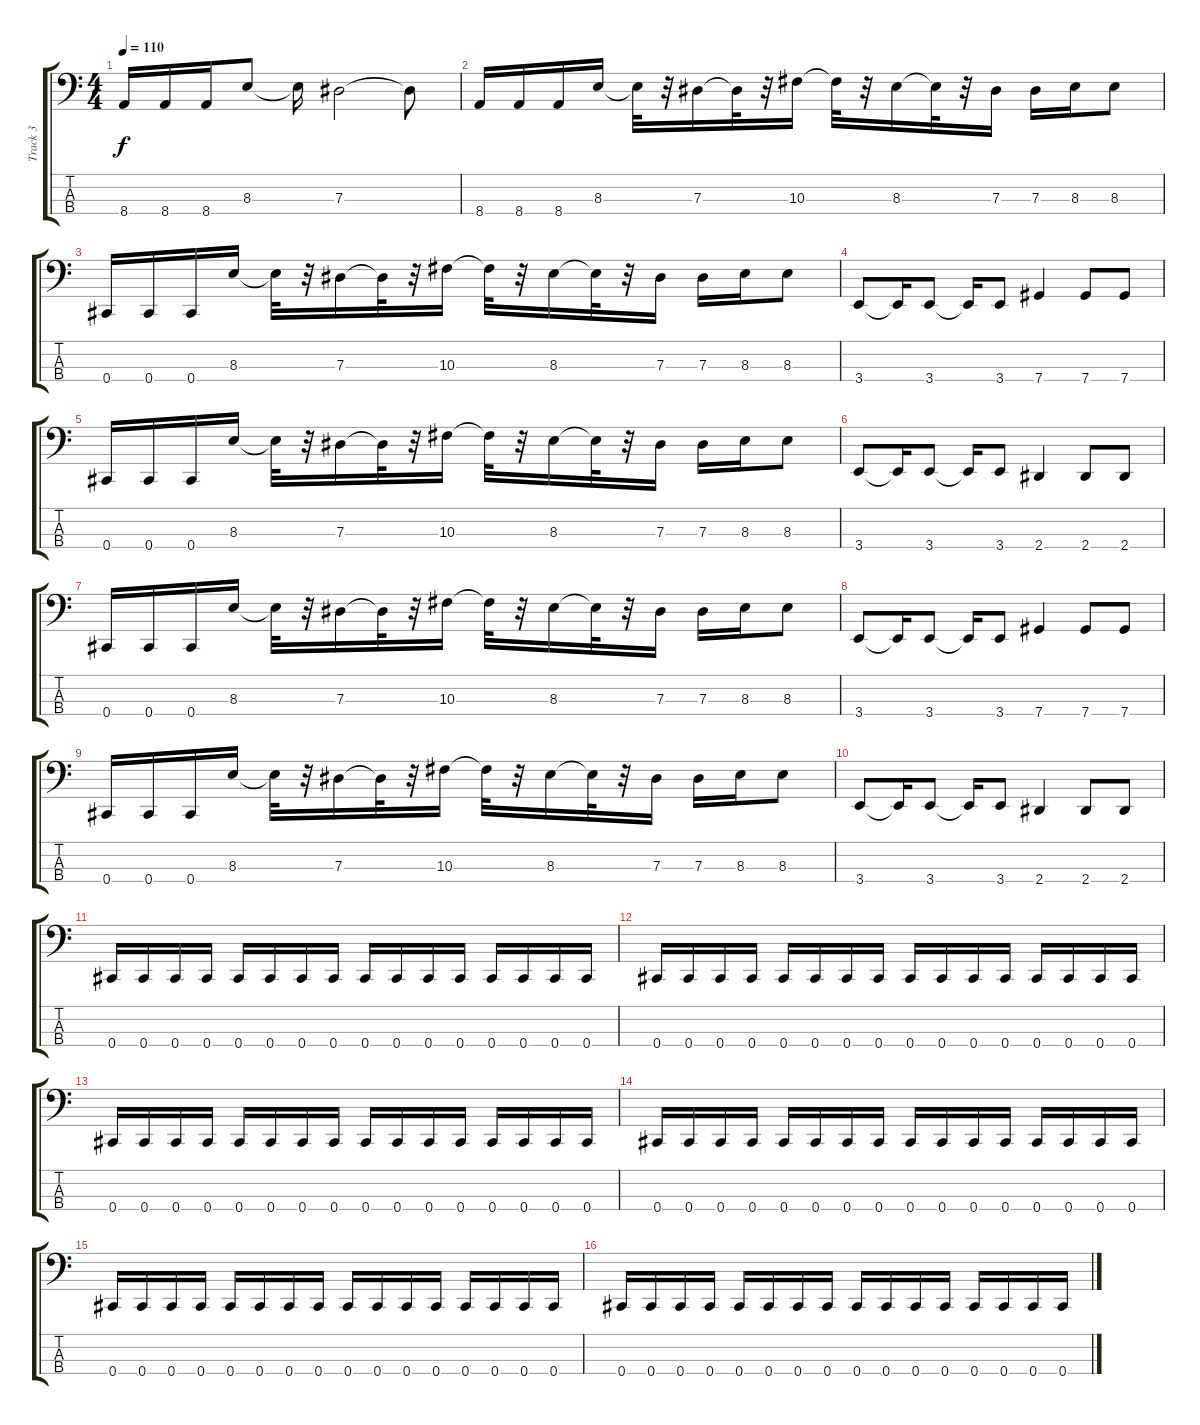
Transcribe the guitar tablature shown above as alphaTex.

\track ("Track 3" "Track 3") {instrument electricbassfinger}
\staff {score tabs}
\tuning (Gb2 Db2 Ab1 Db1) {hide}
\ts (4 4)
\tempo 110
\clef f4
\ks c
8.4.16{dy f} 8.4.16 8.4.16 8.3.8 8.3{t}.16 7.3.2 7.3{t}.8 |
8.4.16 8.4.16 8.4.16 8.3.16 8.3{t}.32 r.32 7.3.16 7.3{t}.32 r.32 10.3.16 10.3{t}.32 r.32 8.3.16 8.3{t}.32 r.32 7.3.16 7.3.16 8.3.16 8.3.8 |
0.4.16 0.4.16 0.4.16 8.3.16 8.3{t}.32 r.32 7.3.16 7.3{t}.32 r.32 10.3.16 10.3{t}.32 r.32 8.3.16 8.3{t}.32 r.32 7.3.16 7.3.16 8.3.16 8.3.8 |
3.4.8 3.4{t}.16 3.4.8 3.4{t}.16 3.4.8 7.4.4 7.4.8 7.4.8 |
0.4.16 0.4.16 0.4.16 8.3.16 8.3{t}.32 r.32 7.3.16 7.3{t}.32 r.32 10.3.16 10.3{t}.32 r.32 8.3.16 8.3{t}.32 r.32 7.3.16 7.3.16 8.3.16 8.3.8 |
3.4.8 3.4{t}.16 3.4.8 3.4{t}.16 3.4.8 2.4.4 2.4.8 2.4.8 |
0.4.16 0.4.16 0.4.16 8.3.16 8.3{t}.32 r.32 7.3.16 7.3{t}.32 r.32 10.3.16 10.3{t}.32 r.32 8.3.16 8.3{t}.32 r.32 7.3.16 7.3.16 8.3.16 8.3.8 |
3.4.8 3.4{t}.16 3.4.8 3.4{t}.16 3.4.8 7.4.4 7.4.8 7.4.8 |
0.4.16 0.4.16 0.4.16 8.3.16 8.3{t}.32 r.32 7.3.16 7.3{t}.32 r.32 10.3.16 10.3{t}.32 r.32 8.3.16 8.3{t}.32 r.32 7.3.16 7.3.16 8.3.16 8.3.8 |
3.4.8 3.4{t}.16 3.4.8 3.4{t}.16 3.4.8 2.4.4 2.4.8 2.4.8 |
0.4.16 0.4.16 0.4.16 0.4.16 0.4.16 0.4.16 0.4.16 0.4.16 0.4.16 0.4.16 0.4.16 0.4.16 0.4.16 0.4.16 0.4.16 0.4.16 |
0.4.16 0.4.16 0.4.16 0.4.16 0.4.16 0.4.16 0.4.16 0.4.16 0.4.16 0.4.16 0.4.16 0.4.16 0.4.16 0.4.16 0.4.16 0.4.16 |
0.4.16 0.4.16 0.4.16 0.4.16 0.4.16 0.4.16 0.4.16 0.4.16 0.4.16 0.4.16 0.4.16 0.4.16 0.4.16 0.4.16 0.4.16 0.4.16 |
0.4.16 0.4.16 0.4.16 0.4.16 0.4.16 0.4.16 0.4.16 0.4.16 0.4.16 0.4.16 0.4.16 0.4.16 0.4.16 0.4.16 0.4.16 0.4.16 |
0.4.16 0.4.16 0.4.16 0.4.16 0.4.16 0.4.16 0.4.16 0.4.16 0.4.16 0.4.16 0.4.16 0.4.16 0.4.16 0.4.16 0.4.16 0.4.16 |
0.4.16 0.4.16 0.4.16 0.4.16 0.4.16 0.4.16 0.4.16 0.4.16 0.4.16 0.4.16 0.4.16 0.4.16 0.4.16 0.4.16 0.4.16 0.4.16
